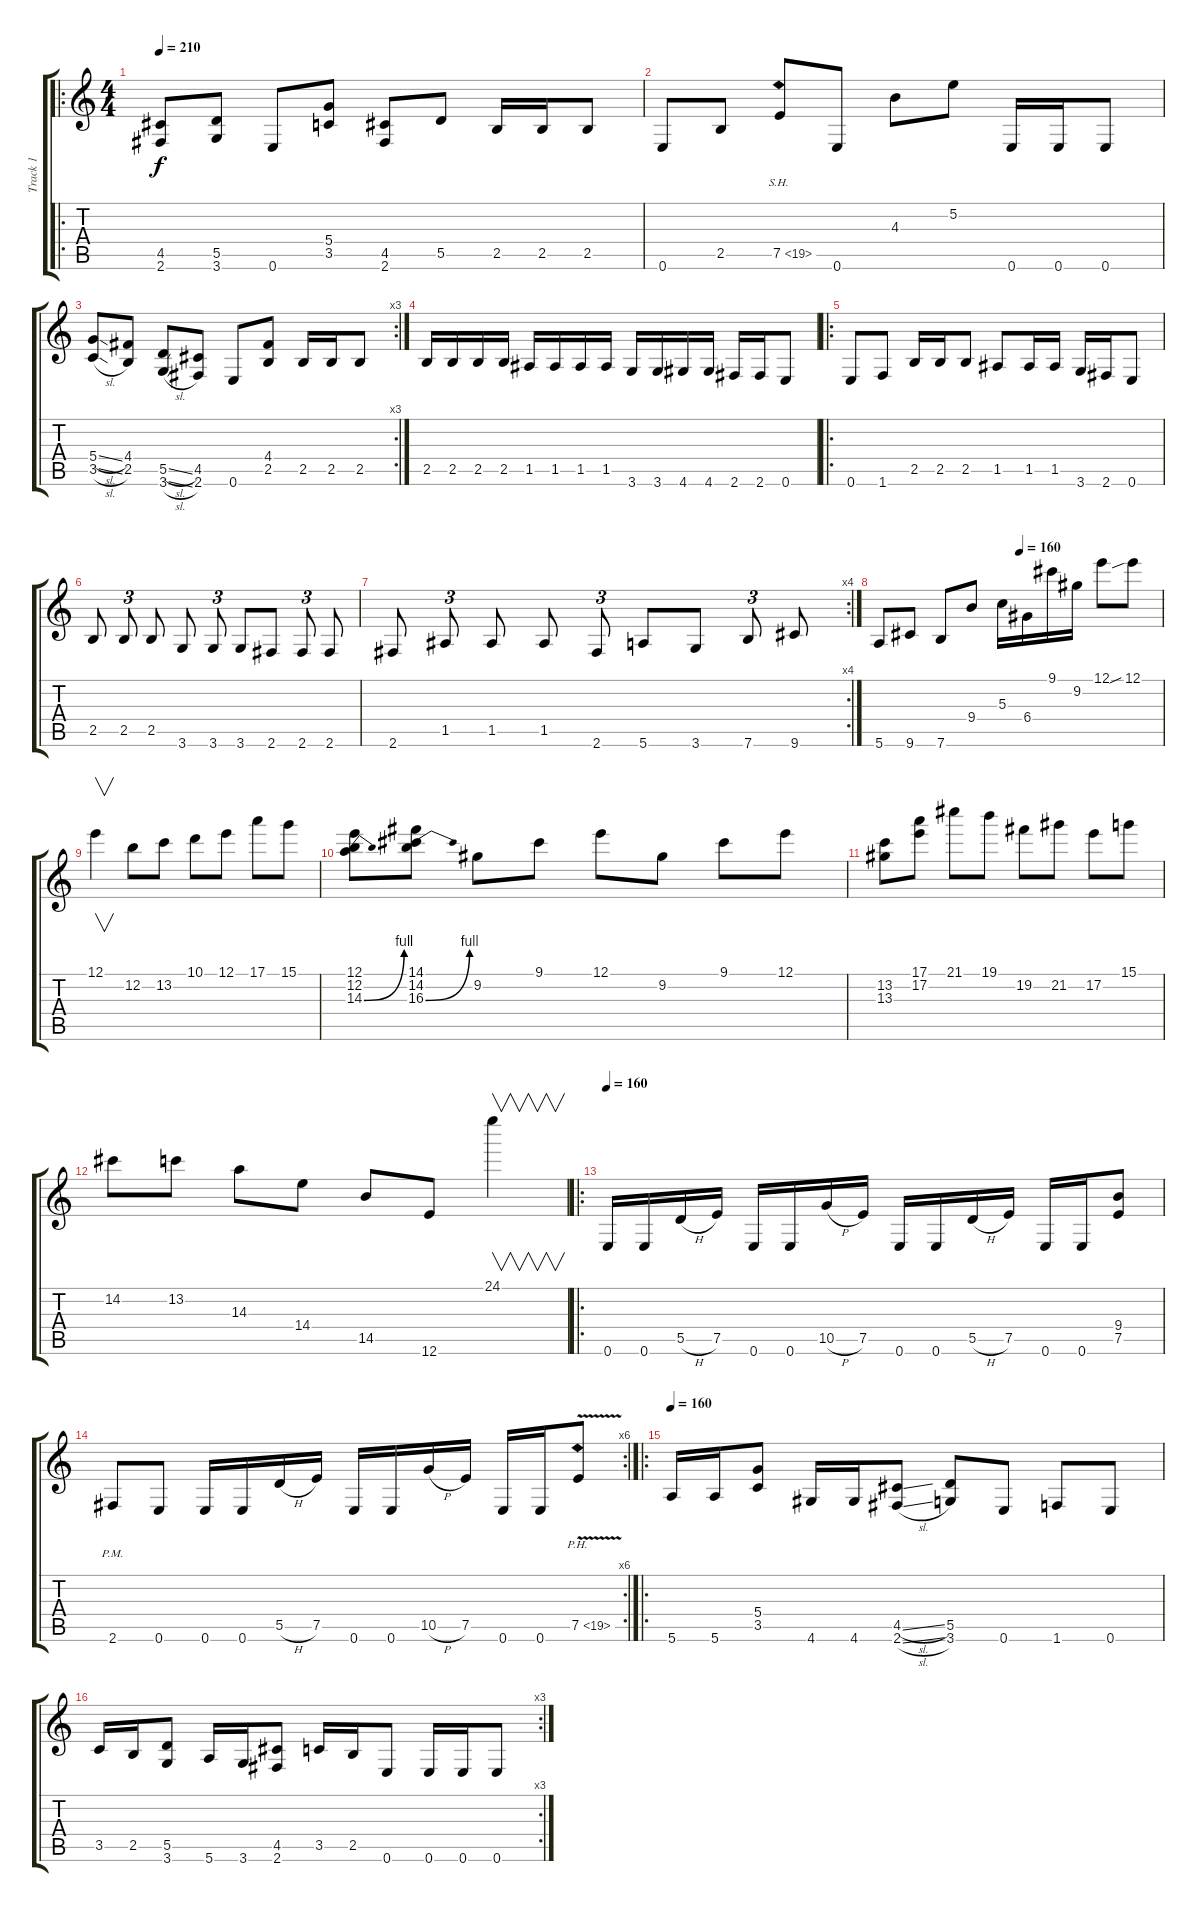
\track ("Track 1" "Track 1") {instrument distortionguitar}
\staff {score tabs}
\tuning (E4 B3 G3 D3 A2 E2) {hide}
\ro
\ts (4 4)
\tempo 210
\clef g2
\ks c
(4.5 2.6).8{dy f instrument distortionguitar} (5.5 3.6).8 0.6.8 (5.4 3.5).8 (4.5 2.6).8 5.5.8 2.5.16 2.5.16 2.5.8 |
0.6.8 2.5.8 7.5{sh 12}.8 0.6.8 4.3.8 5.2.8 0.6.16 0.6.16 0.6.8 |
\rc 3
(5.4{sl} 3.5{sl}).8 (4.4 2.5).8 (5.5{sl} 3.6{sl}).8 (4.5 2.6).8 0.6.8 (4.4 2.5).8 2.5.16 2.5.16 2.5.8 |
2.5.16 2.5.16 2.5.16 2.5.16 1.5.16 1.5.16 1.5.16 1.5.16 3.6.16 3.6.16 4.6.16 4.6.16 2.6.16 2.6.16 0.6.8 |
\ro
0.6.8 1.6.8 2.5.16 2.5.16 2.5.8 1.5.8 1.5.16 1.5.16 3.6.16 2.6.16 0.6.8 |
2.5.8 2.5.8{tu (3 2)} 2.5.8 3.6.8 3.6.8{tu (3 2)} 3.6.8 2.6.8 2.6.8{tu (3 2)} 2.6.8 |
\rc 4
2.6.8 1.5.8{tu (3 2)} 1.5.8 1.5.8 2.6.8{tu (3 2)} 5.6.8 3.6.8 7.6.8{tu (3 2)} 9.6.8 |
\tempo (160 0.5)
5.6.8 9.6.8 7.6.8 9.4.8 5.3.16 6.4.16 9.1.16 9.2.16 12.1.8 12.1{sib}.8 |
12.1.4{v} 12.2.8 13.2.8 10.1.8 12.1.8 17.1.8 15.1.8 |
(12.1 12.2 14.3{be (bend 0 0 60 4)}).8 (14.1 14.2 16.3{be (bend 0 0 60 4)}).8 9.2.8 9.1.8 12.1.8 9.2.8 9.1.8 12.1.8 |
(13.2 13.3).8 (17.1 17.2).8 21.1.8 19.1.8 19.2.8 21.2.8 17.2.8 15.1.8 |
14.2.8 13.2.8 14.3.8 14.4.8 14.5.8 12.6.8 24.1.4{v} |
\ro
\tempo 160
0.6.16 0.6.16 5.5{h}.16 7.5.16 0.6.16 0.6.16 10.5{h}.16 7.5.16 0.6.16 0.6.16 5.5{h}.16 7.5.16 0.6.16 0.6.16 (9.4 7.5).8 |
\rc 6
2.6{pm}.8 0.6.8 0.6.16 0.6.16 5.5{h}.16 7.5.16 0.6.16 0.6.16 10.5{h}.16 7.5.16 0.6.16 0.6.16 7.5{ph 12 v}.8 |
\ro
\tempo 160
5.6.16 5.6.16 (5.4 3.5).8 4.6.16 4.6.16 (4.5{sl} 2.6{sl}).8 (5.5 3.6).8 0.6.8 1.6.8 0.6.8 |
\rc 3
3.5.16 2.5.16 (5.5 3.6).8 5.6.16 3.6.16 (4.5 2.6).8 3.5.16 2.5.16 0.6.8 0.6.16 0.6.16 0.6.8
